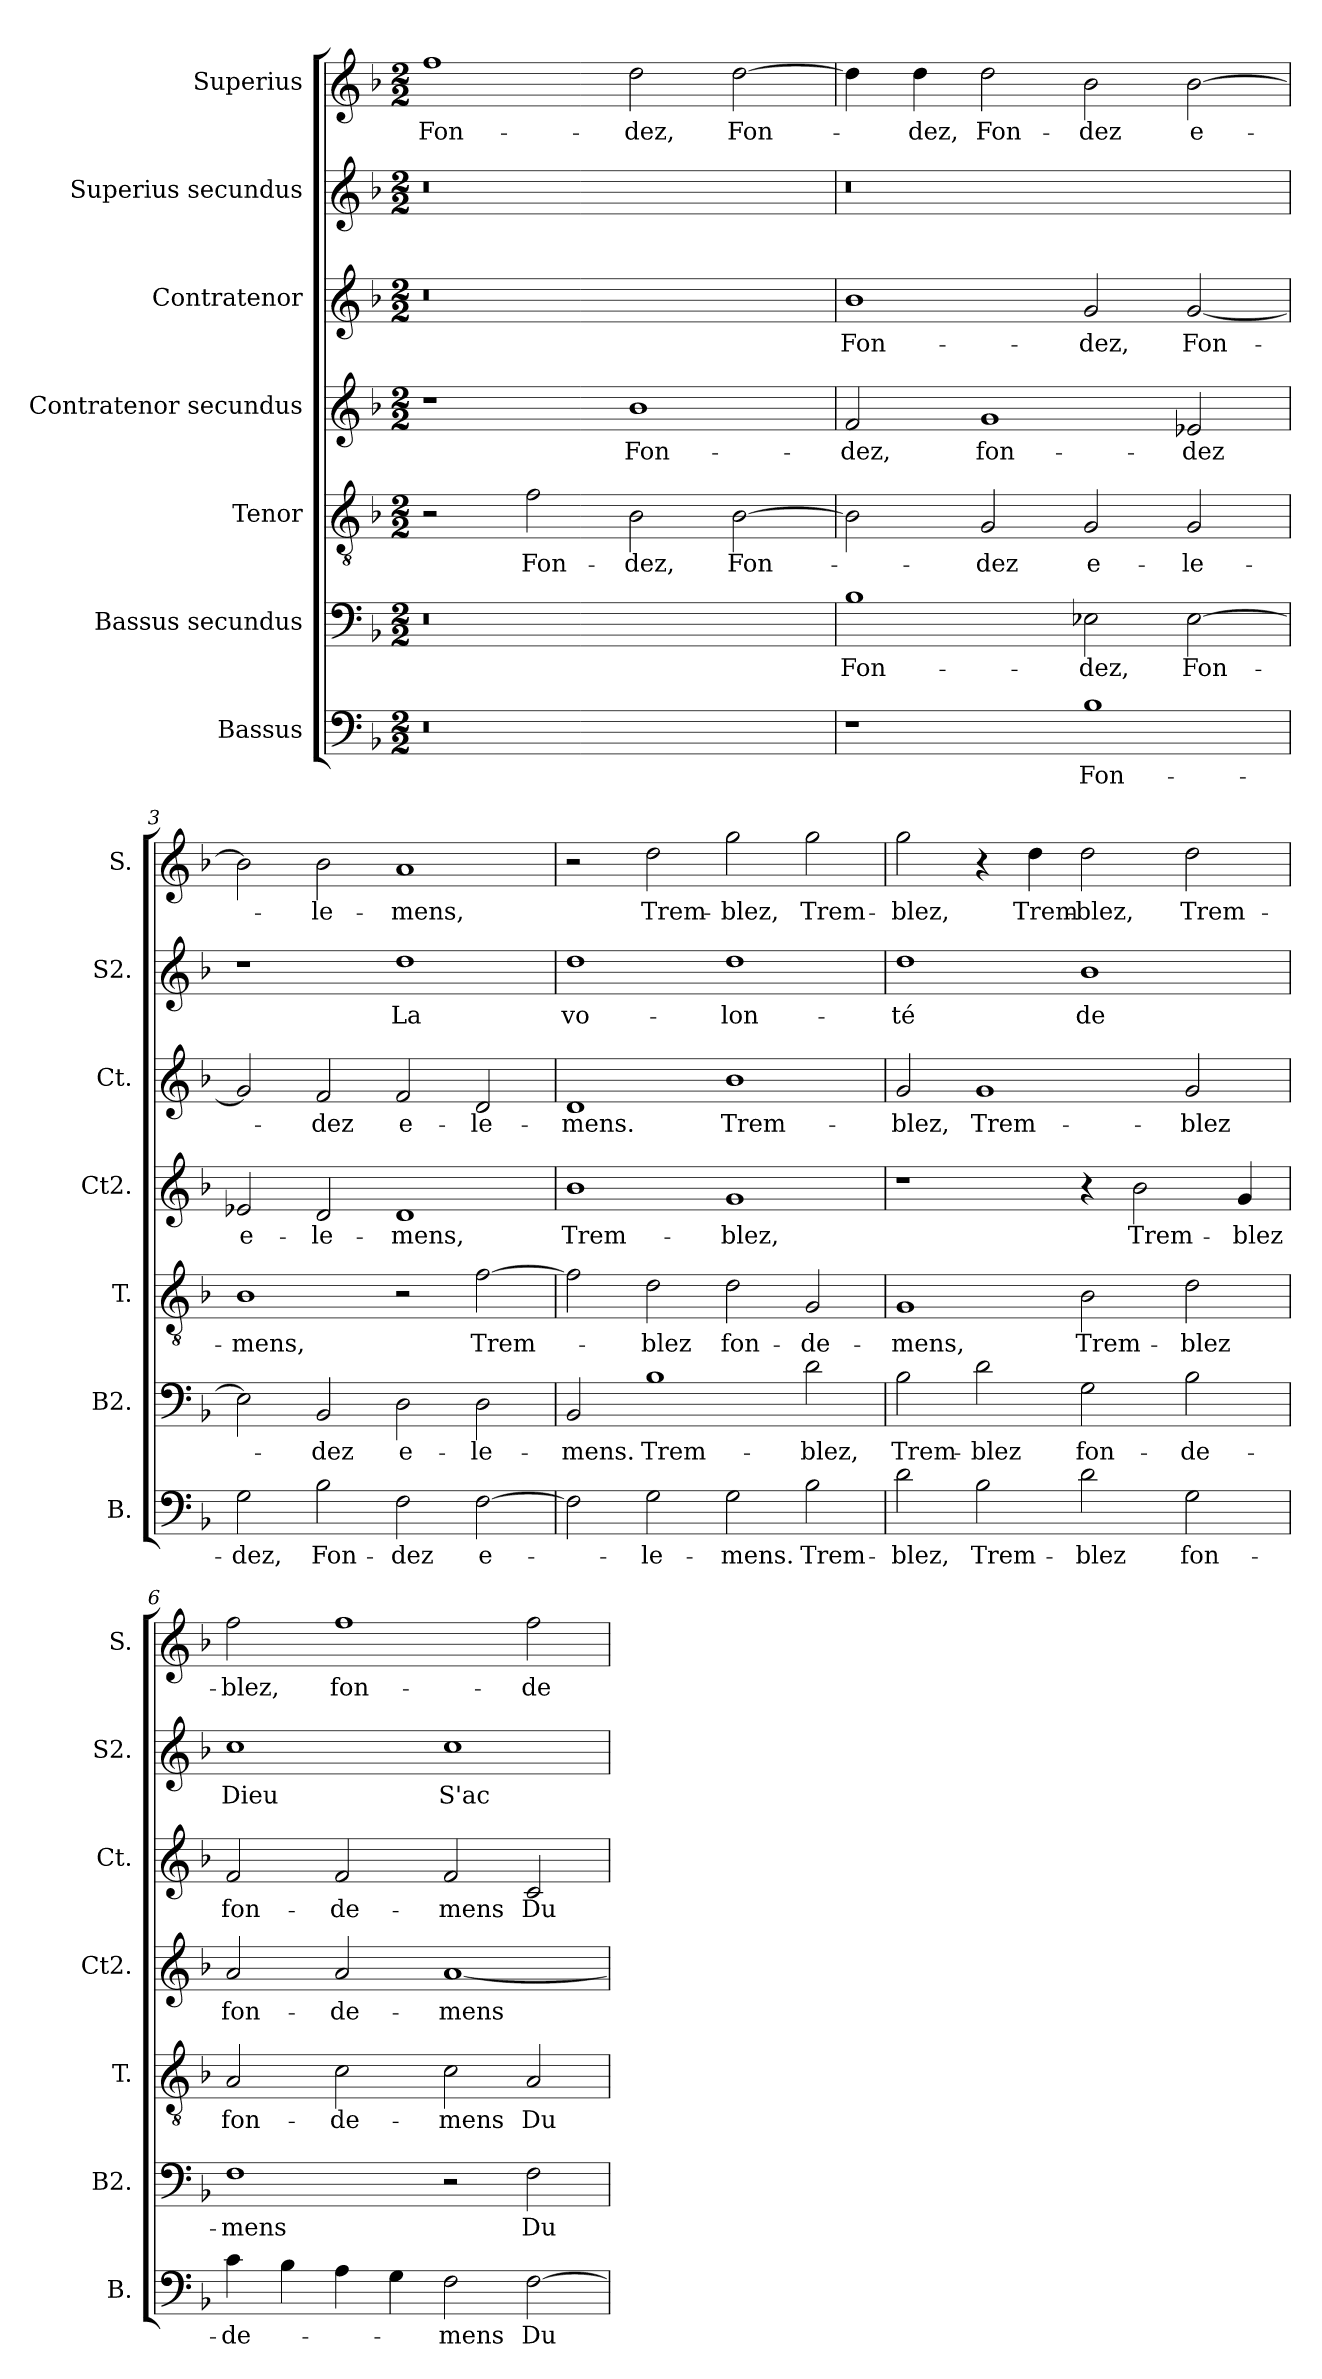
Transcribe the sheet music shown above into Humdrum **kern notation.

**kern	**text	**kern	**text	**kern	**text	**kern	**text	**kern	**text	**kern	**text	**kern	**text
*part7	*part7	*part6	*part6	*part5	*part5	*part4	*part4	*part3	*part3	*part2	*part2	*part1	*part1
*staff7	*staff7	*staff6	*staff6	*staff5	*staff5	*staff4	*staff4	*staff3	*staff3	*staff2	*staff2	*staff1	*staff1
*I"Bassus	*	*I"Bassus secundus	*	*I"Tenor	*	*I"Contratenor secundus	*	*I"Contratenor	*	*I"Superius secundus	*	*I"Superius	*
*I'B.	*	*I'B2.	*	*I'T.	*	*I'Ct2.	*	*I'Ct.	*	*I'S2.	*	*I'S.	*
*clefF4	*	*clefF4	*	*clefGv2	*	*clefG2	*	*clefG2	*	*clefG2	*	*clefG2	*
*	*	*	*	*ITrd7c12	*	*	*	*	*	*	*	*	*
*k[b-]	*	*k[b-]	*	*k[b-]	*	*k[b-]	*	*k[b-]	*	*k[b-]	*	*k[b-]	*
*F:	*	*F:	*	*F:	*	*F:	*	*F:	*	*F:	*	*F:	*
*M2/2	*	*M2/2	*	*M2/2	*	*M2/2	*	*M2/2	*	*M2/2	*	*M2/2	*
=1	=1	=1	=1	=1	=1	=1	=1	=1	=1	=1	=1	=1	=1
!LO:N:vis=0	!	!LO:N:vis=0	!	!	!	!	!	!LO:N:vis=0	!	!LO:N:vis=0	!	!	!
1r	.	1r	.	2r	.	1r	.	1r	.	1r	.	1ff\	Fon-
.	.	.	.	2F\	Fon-	.	.	.	.	.	.	.	.
1ryy	.	1ryy	.	2BB-\	-dez,	1b-\	Fon-	1ryy	.	1ryy	.	2dd\	-dez,
.	.	.	.	[2BB-\	Fon-	.	.	.	.	.	.	[2dd\	Fon-
=2	=2	=2	=2	=2	=2	=2	=2	=2	=2	=2	=2	=2	=2
!	!	!	!	!	!	!	!	!	!	!LO:N:vis=0	!	!	!
1r	.	1B-\	Fon-	2BB-\]	.	2f/	-dez,	1b-\	Fon-	1r	.	4dd\]	.
.	.	.	.	.	.	.	.	.	.	.	.	4dd\	-dez,
.	.	.	.	2GG/	-dez	1g/	fon-	.	.	.	.	2dd\	Fon-
1B-\	Fon-	2E-X\	-dez,	2GG/	e-	.	.	2g/	-dez,	1ryy	.	2b-\	-dez
.	.	[2E-\	Fon-	2GG/	-le-	2e-X/	-dez	[2g/	Fon-	.	.	[2b-\	e-
=3	=3	=3	=3	=3	=3	=3	=3	=3	=3	=3	=3	=3	=3
2G\	-dez,	2E-\]	.	1BB-\	-mens,	2e-X/	e-	2g/]	.	1r	.	2b-\]	.
2B-\	Fon-	2BB-/	-dez	.	.	2d/	-le-	2f/	-dez	.	.	2b-\	-le-
2F\	-dez	2D\	e-	2r	.	1d/	-mens,	2f/	e-	1dd\	La	1a/	-mens,
[2F\	e-	2D\	-le-	[2F\	Trem-	.	.	2d/	-le-	.	.	.	.
!!LO:LB:g=z
=4	=4	=4	=4	=4	=4	=4	=4	=4	=4	=4	=4	=4	=4
2F\]	.	2BB-/	-mens.	2F\]	.	1b-\	Trem-	1d/	-mens.	1dd\	vo-	2r	.
2G\	-le-	1B-\	Trem-	2D\	-blez	.	.	.	.	.	.	2dd\	Trem-
2G\	-mens.	.	.	2D\	fon-	1g/	-blez,	1b-\	Trem-	1dd\	-lon-	2gg\	-blez,
2B-\	Trem-	2d\	-blez,	2GG/	-de-	.	.	.	.	.	.	2gg\	Trem-
=5	=5	=5	=5	=5	=5	=5	=5	=5	=5	=5	=5	=5	=5
2d\	-blez,	2B-\	Trem-	1GG/	-mens,	1r	.	2g/	-blez,	1dd\	-té	2gg\	-blez,
2B-\	Trem-	2d\	-blez	.	.	.	.	1g/	Trem-	.	.	4r	.
.	.	.	.	.	.	.	.	.	.	.	.	4dd\	Trem-
2d\	-blez	2G\	fon-	2BB-\	Trem-	4r	.	.	.	1b-\	de	2dd\	-blez,
.	.	.	.	.	.	2b-\	Trem-	.	.	.	.	.	.
2G\	fon-	2B-\	-de-	2D\	-blez	.	.	2g/	-blez	.	.	2dd\	Trem-
.	.	.	.	.	.	4g/	-blez	.	.	.	.	.	.
=6	=6	=6	=6	=6	=6	=6	=6	=6	=6	=6	=6	=6	=6
4c\	-de-	1F\	-mens	2AA/	fon-	2a/	fon-	2f/	fon-	1cc\	Dieu	2ff\	-blez,
4B-\	.	.	.	.	.	.	.	.	.	.	.	.	.
4A\	.	.	.	2C\	-de-	2a/	-de-	2f/	-de-	.	.	1ff\	fon-
4G\	.	.	.	.	.	.	.	.	.	.	.	.	.
2F\	-mens	2r	.	2C\	-mens	[1a/	-mens	2f/	-mens	1cc\	S'ac-	.	.
[2F\	Du	2F\	Du	2AA/	Du	.	.	2c/	Du	.	.	2ff\	-de-
=	=	=	=	=	=	=	=	=	=	=	=	=	=
*-	*-	*-	*-	*-	*-	*-	*-	*-	*-	*-	*-	*-	*-
